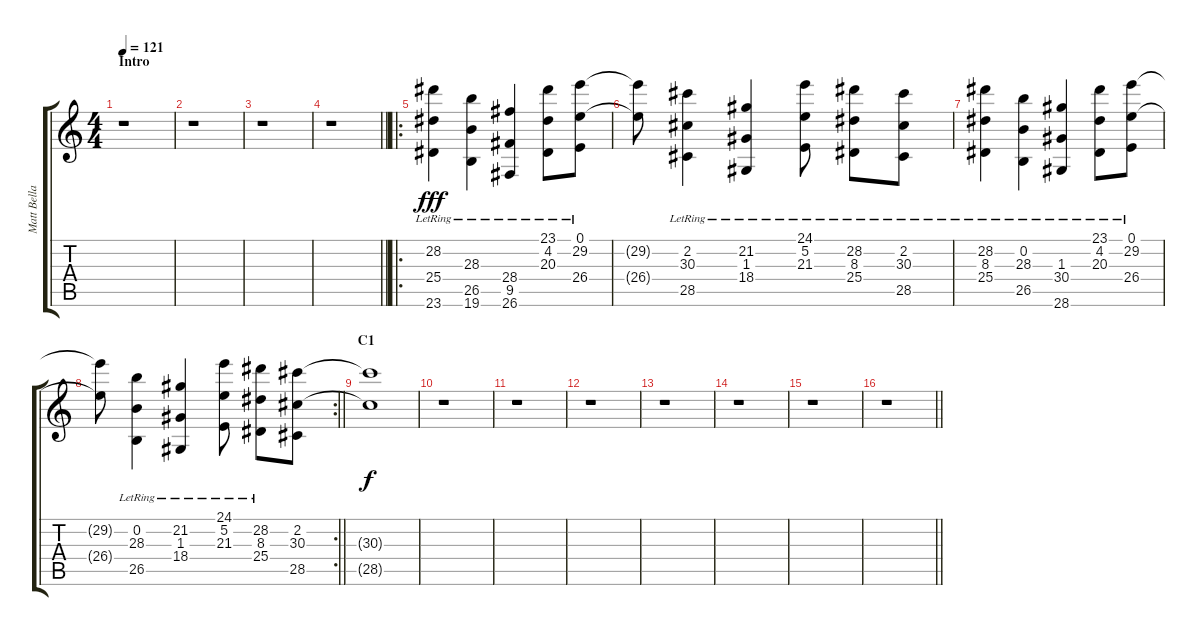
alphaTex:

\track ("Matt Bellamy (Piano)" "Matt Bella") {instrument electricgrandpiano}
\staff {score tabs}
\tuning (E4 B3 G3 D3 A2 E2) {hide}
\ts (4 4)
\section ("" "Intro")
\tempo 121
\clef g2
\ks c
r.1{dy fff instrument electricgrandpiano} |
r.1 |
r.1 |
\barLineRight lightlight
r.1 |
\ro
(28.2{lr} 25.4{lr} 23.6).4 (28.3{lr} 26.5{lr} 19.6).4 (28.4{lr} 9.5 26.6{lr}).4 (23.1{lr} 4.2 20.3{lr}).8 (0.1 29.2{lr} 26.4{lr}).8 |
(29.2{t} 26.4{t}).8 (2.2 30.3{lr} 28.5{lr}).4 (21.2{lr} 1.3 18.4{lr}).4 (24.1{lr} 5.2 21.3{lr}).8 (28.2{lr} 8.3 25.4{lr}).8 (2.2 30.3{lr} 28.5{lr}).8 |
(28.2{lr} 8.3 25.4{lr}).4 (0.2 28.3{lr} 26.5{lr}).4 (1.3 30.4{lr} 28.6{lr}).4 (23.1{lr} 4.2 20.3{lr}).8 (0.1 29.2{lr} 26.4{lr}).8 |
\rc 2
\barLineRight lightlight
(29.2{t} 26.4{t}).8 (0.2 28.3{lr} 26.5{lr}).4 (21.2{lr} 1.3 18.4{lr}).4 (24.1{lr} 5.2 21.3{lr}).8 (28.2{lr} 8.3 25.4{lr}).8 (2.2 30.3 28.5).8 |
\section ("" "C1")
(30.3{t} 28.5{t}).1{dy f} |
r.1 |
r.1 |
r.1 |
r.1 |
r.1 |
r.1 |
\barLineRight lightlight
r.1
